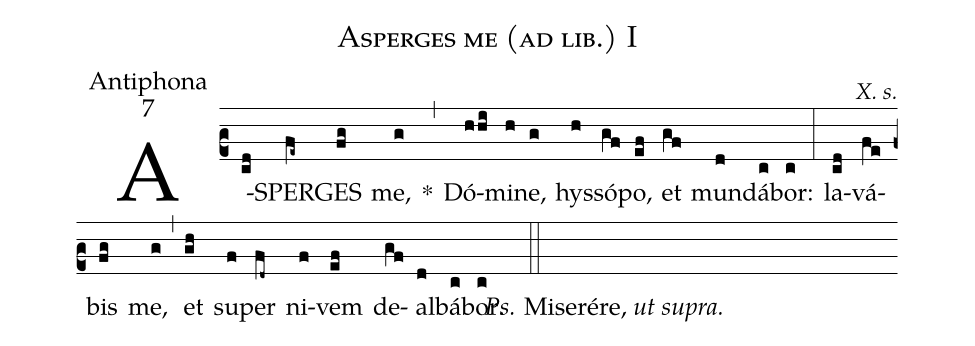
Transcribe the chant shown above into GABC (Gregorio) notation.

name:Asperges me (ad lib.) I;
office-part:Antiphona;
mode:7;
commentary:X. s.;
%%
(c2) A(cd)SPER(fe~)GES(fg) me,(g) *(,) Dó(hhi)mi(h)ne,(g) hys(h)só(gf)po,(ef) et(gf) mun(d)dá(c)bor:(c) (:) la(cd)vá(fe)bis(fg) me,(g) (,) et(gh) su(f)per(fd~) ni(f)vem(ef) de(gf)al(d)bá(c)bor.(c) (::) <i>Ps.</i> Miserére, <i>ut supra.</i>()
